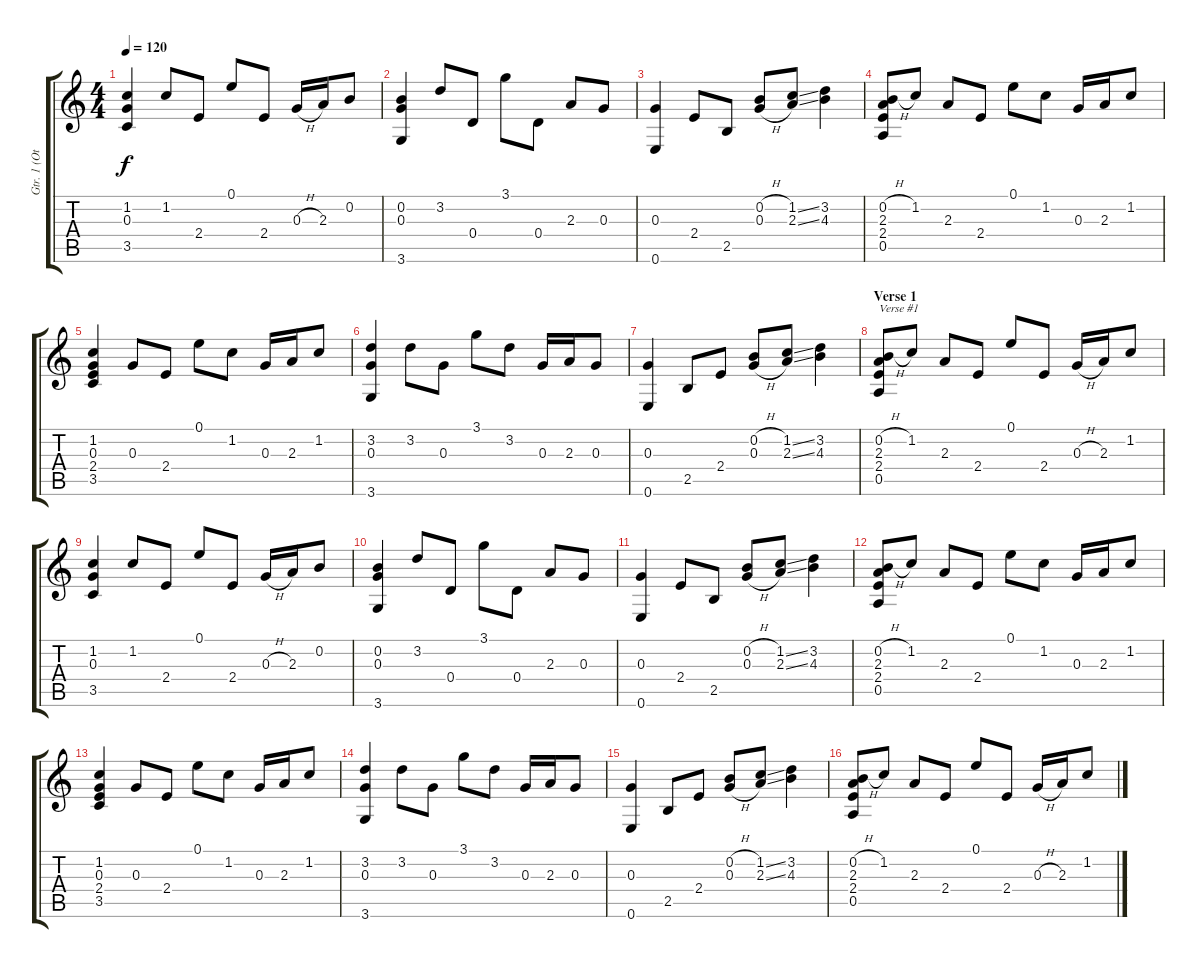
\track ("Gtr. 1 (Other)" "Gtr. 1 (Ot") {instrument acousticguitarsteel}
\staff {score tabs}
\tuning (E4 B3 G3 D3 A2 E2) {hide}
\ts (4 4)
\tempo 120
\clef g2
\ks c
(1.2 0.3 3.5).4{dy f} 1.2.8 2.4.8 0.1.8 2.4.8 0.3{h}.16 2.3.16 0.2.8 |
(0.2 0.3 3.6).4 3.2.8 0.4.8 3.1.8 0.4.8 2.3.8 0.3.8 |
(0.3 0.6).4 2.4.8 2.5.8 (0.2{h} 0.3{h}).8 (1.2{ss} 2.3{ss}).8 (3.2 4.3).4 |
(0.2{h} 2.3 2.4 0.5).8 1.2.8 2.3.8 2.4.8 0.1.8 1.2.8 0.3.16 2.3.16 1.2.8 |
(1.2 0.3 2.4 3.5).4 0.3.8 2.4.8 0.1.8 1.2.8 0.3.16 2.3.16 1.2.8 |
(3.2 0.3 3.6).4 3.2.8 0.3.8 3.1.8 3.2.8 0.3.16 2.3.16 0.3.8 |
(0.3 0.6).4 2.5.8 2.4.8 (0.2{h} 0.3{h}).8 (1.2{ss} 2.3{ss}).8 (3.2 4.3).4 |
\section ("" "Verse 1")
(0.2{h} 2.3 2.4 0.5).8{txt "Verse #1"} 1.2.8 2.3.8 2.4.8 0.1.8 2.4.8 0.3{h}.16 2.3.16 1.2.8 |
(1.2 0.3 3.5).4 1.2.8 2.4.8 0.1.8 2.4.8 0.3{h}.16 2.3.16 0.2.8 |
(0.2 0.3 3.6).4 3.2.8 0.4.8 3.1.8 0.4.8 2.3.8 0.3.8 |
(0.3 0.6).4 2.4.8 2.5.8 (0.2{h} 0.3{h}).8 (1.2{ss} 2.3{ss}).8 (3.2 4.3).4 |
(0.2{h} 2.3 2.4 0.5).8 1.2.8 2.3.8 2.4.8 0.1.8 1.2.8 0.3.16 2.3.16 1.2.8 |
(1.2 0.3 2.4 3.5).4 0.3.8 2.4.8 0.1.8 1.2.8 0.3.16 2.3.16 1.2.8 |
(3.2 0.3 3.6).4 3.2.8 0.3.8 3.1.8 3.2.8 0.3.16 2.3.16 0.3.8 |
(0.3 0.6).4 2.5.8 2.4.8 (0.2{h} 0.3{h}).8 (1.2{ss} 2.3{ss}).8 (3.2 4.3).4 |
(0.2{h} 2.3 2.4 0.5).8 1.2.8 2.3.8 2.4.8 0.1.8 2.4.8 0.3{h}.16 2.3.16 1.2.8
